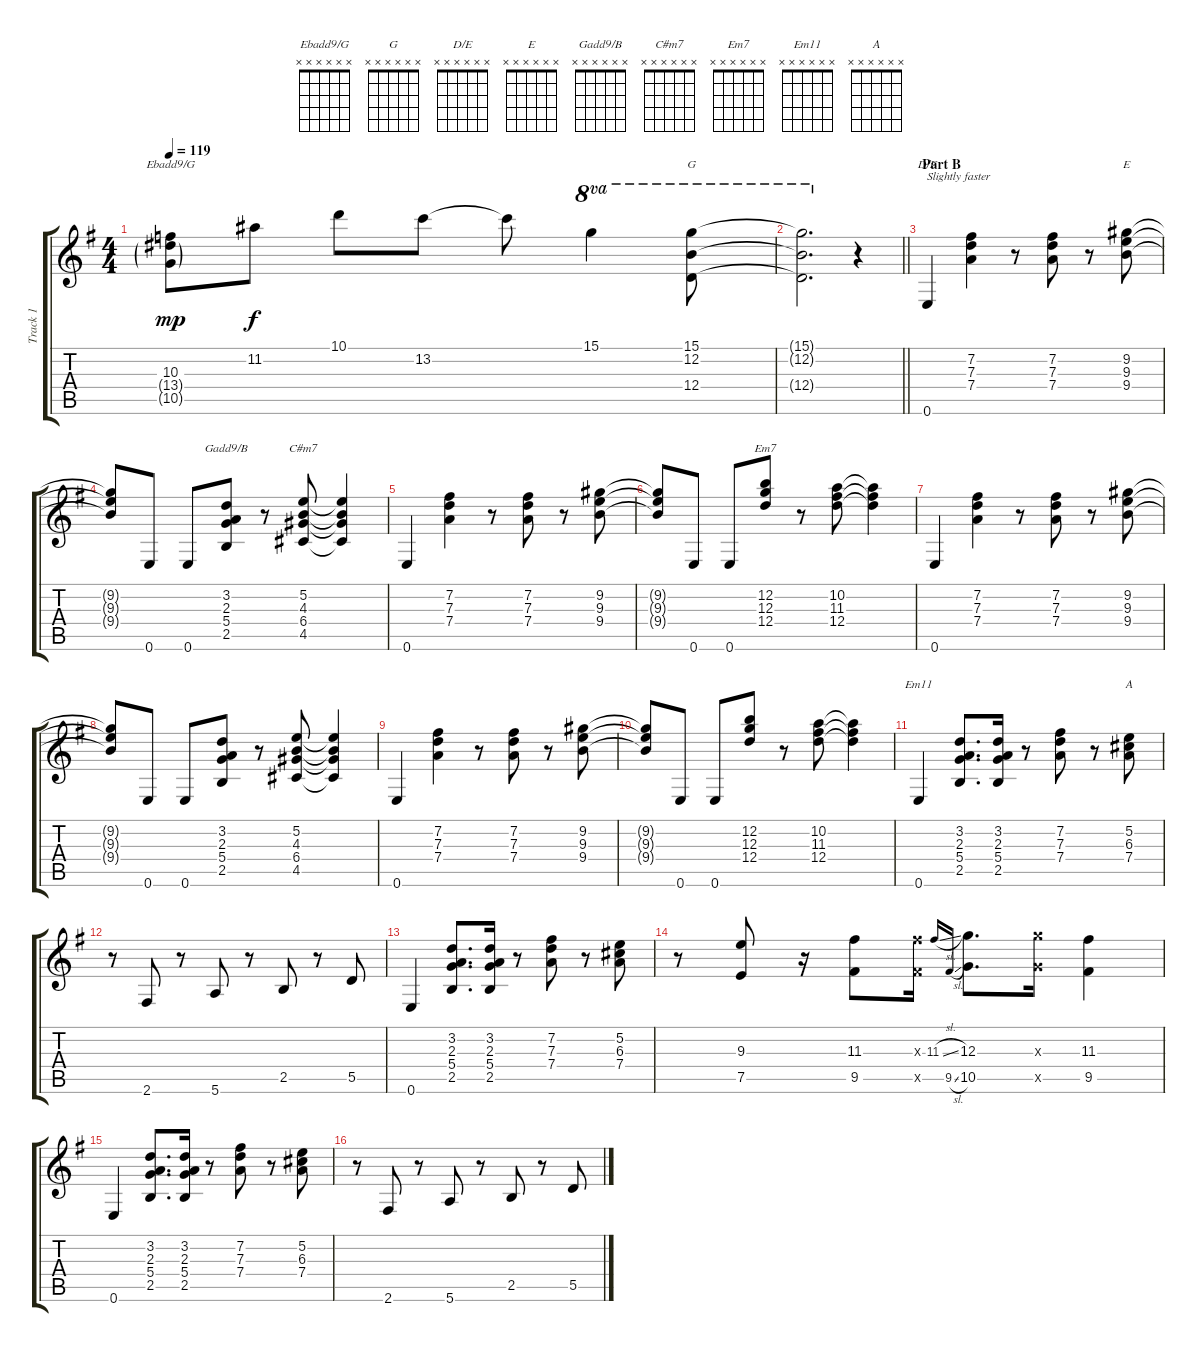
\track ("Track 1" "Track 1") {instrument acousticguitarsteel}
\staff {score tabs}
\tuning (E4 B3 G3 D3 A2 E2) {hide}
\chord ("Ebadd9/G" x x x x x x)
\chord ("G" x x x x x x)
\chord ("D/E" x x x x x x)
\chord ("E" x x x x x x)
\chord ("Gadd9/B" x x x x x x)
\chord ("C#m7" x x x x x x)
\chord ("Em7" x x x x x x)
\chord ("Em11" x x x x x x)
\chord ("A" x x x x x x)
\ts (4 4)
\tempo 119
\clef g2
\ks eminor
(10.3 13.4{g} 10.5{g}).8{ch "Ebadd9/G" dy mp} 11.2.8{dy f} 10.1.8 13.2.8 13.2{t}.8 15.1.4{ot 8va} (15.1 12.2 12.4).8{ch "G" ot 8va} |
\barLineRight lightlight
(15.1{t} 12.2{t} 12.4{t}).2{d ot 8va} r.4 |
\section ("" "Part B")
0.6.4{ch "D/E" txt "Slightly faster"} (7.2 7.3 7.4).4 r.8 (7.2 7.3 7.4).8 r.8 (9.2 9.3 9.4).8{ch "E"} |
(9.2{t} 9.3{t} 9.4{t}).8 0.6.8 0.6.8 (3.2 2.3 5.4 2.5).8{ch "Gadd9/B"} r.8 (5.2 4.3 6.4 4.5).8{ch "C#m7"} (5.2{t} 4.3{t} 6.4{t} 4.5{t}).4 |
0.6.4 (7.2 7.3 7.4).4 r.8 (7.2 7.3 7.4).8 r.8 (9.2 9.3 9.4).8 |
(9.2{t} 9.3{t} 9.4{t}).8 0.6.8 0.6.8 (12.2 12.3 12.4).8{ch "Em7"} r.8 (10.2 11.3 12.4).8 (10.2{t} 11.3{t} 12.4{t}).4 |
0.6.4 (7.2 7.3 7.4).4 r.8 (7.2 7.3 7.4).8 r.8 (9.2 9.3 9.4).8 |
(9.2{t} 9.3{t} 9.4{t}).8 0.6.8 0.6.8 (3.2 2.3 5.4 2.5).8 r.8 (5.2 4.3 6.4 4.5).8 (5.2{t} 4.3{t} 6.4{t} 4.5{t}).4 |
0.6.4 (7.2 7.3 7.4).4 r.8 (7.2 7.3 7.4).8 r.8 (9.2 9.3 9.4).8 |
(9.2{t} 9.3{t} 9.4{t}).8 0.6.8 0.6.8 (12.2 12.3 12.4).8 r.8 (10.2 11.3 12.4).8 (10.2{t} 11.3{t} 12.4{t}).4 |
0.6.4{ch "Em11"} (3.2 2.3 5.4 2.5).8{d} (3.2 2.3 5.4 2.5).16 r.8 (7.2 7.3 7.4).8 r.8 (5.2 6.3 7.4).8{ch "A"} |
r.8 2.6.8 r.8 5.6.8 r.8 2.5.8 r.8 5.5.8 |
0.6.4 (3.2 2.3 5.4 2.5).8{d} (3.2 2.3 5.4 2.5).16 r.8 (7.2 7.3 7.4).8 r.8 (5.2 6.3 7.4).8 |
r.8 (9.3 7.5).8 r.16 (11.3 9.5).8 (11.3{x} 9.5{x}).16 11.3{sl}.16{gr onbeat} 9.5{sl}.16{gr onbeat} (12.3 10.5).8{d} (12.3{x} 10.5{x}).16 (11.3 9.5).4 |
0.6.4 (3.2 2.3 5.4 2.5).8{d} (3.2 2.3 5.4 2.5).16 r.8 (7.2 7.3 7.4).8 r.8 (5.2 6.3 7.4).8 |
r.8 2.6.8 r.8 5.6.8 r.8 2.5.8 r.8 5.5.8
